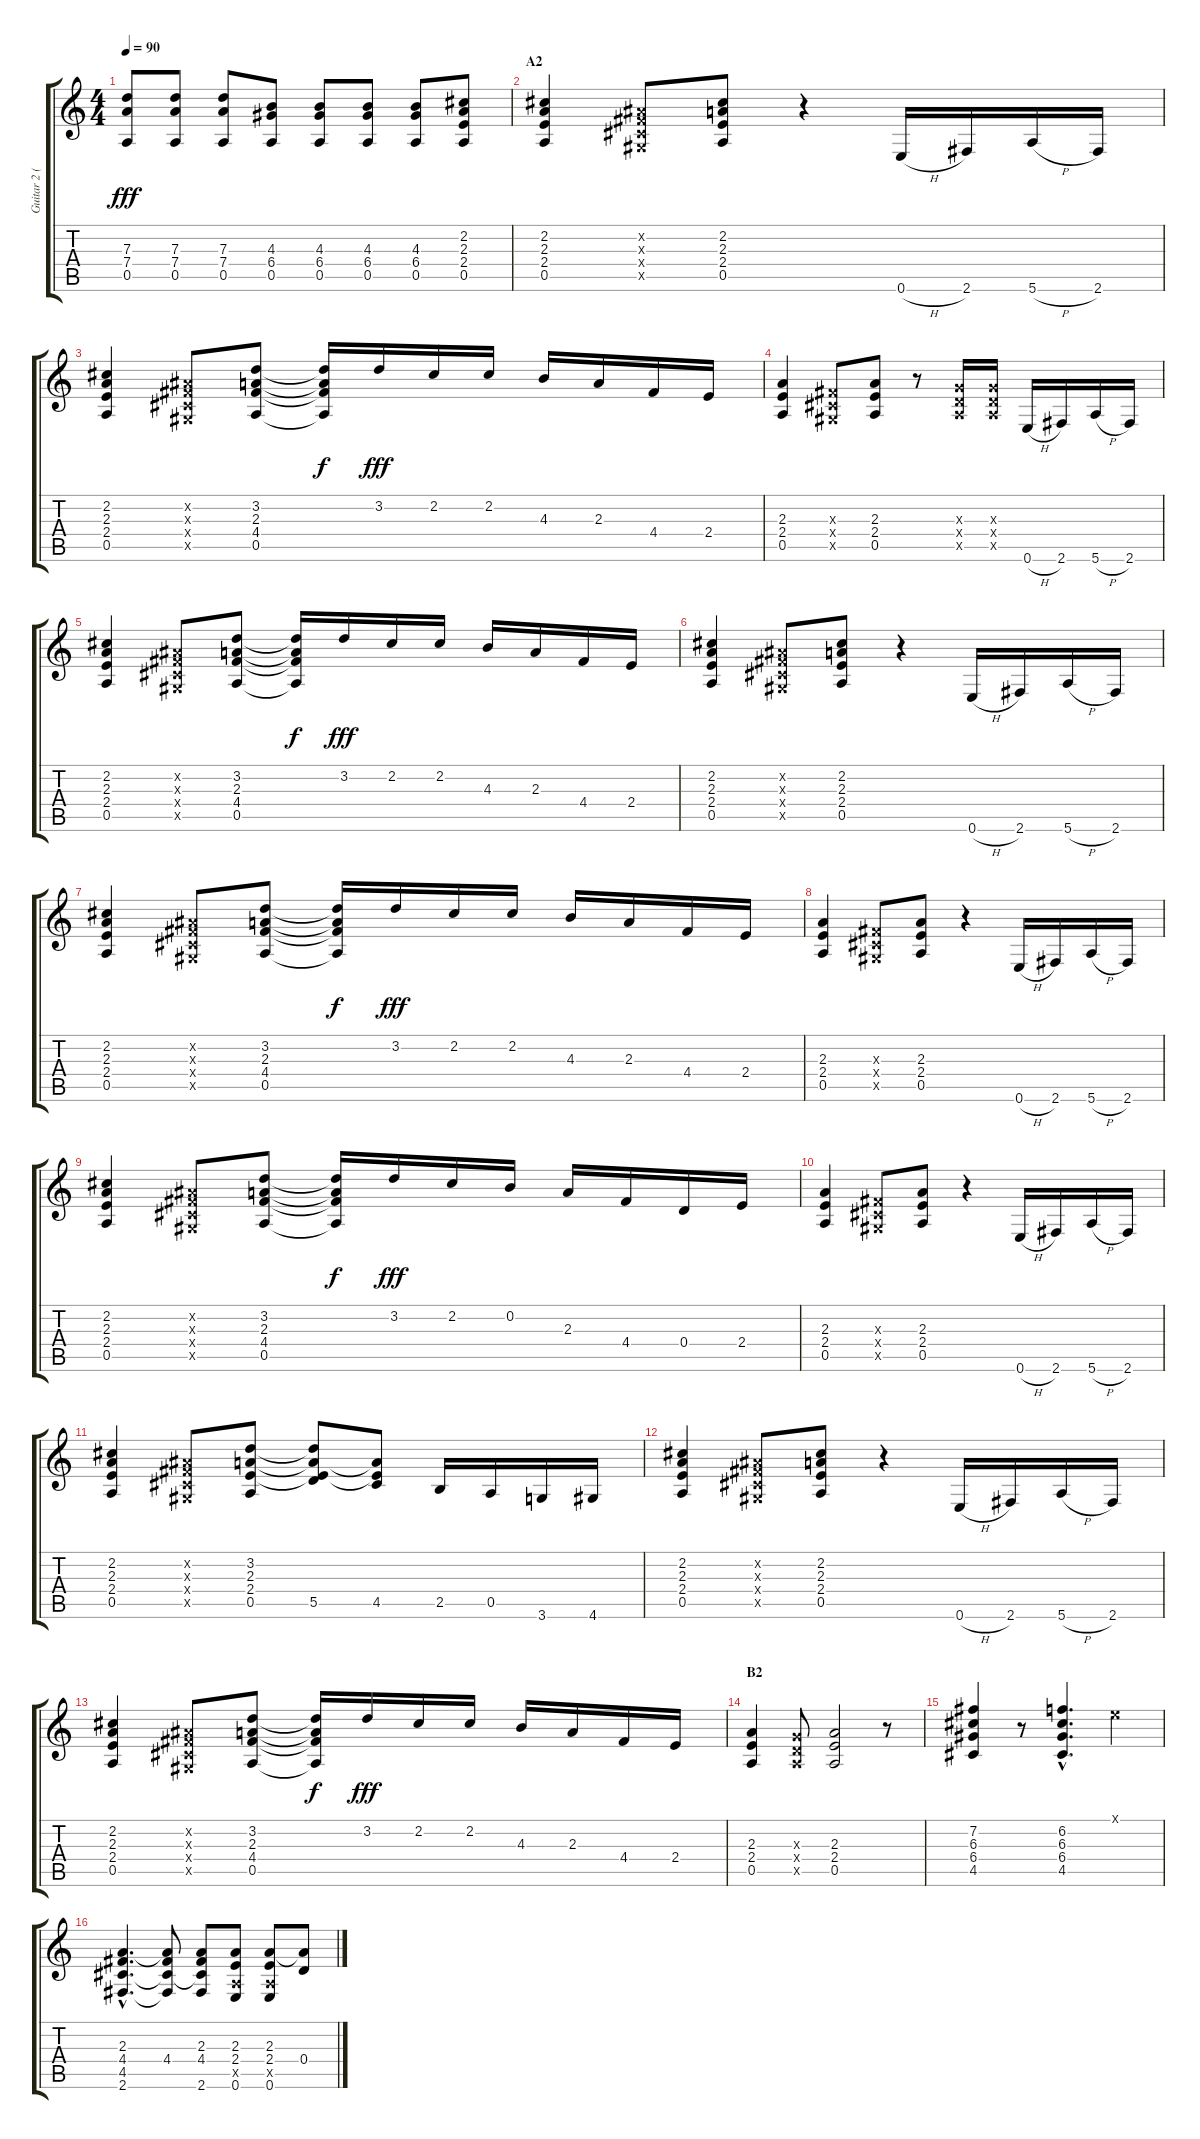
\track ("Guitar 2 (Rhythm)" "Guitar 2 (") {instrument distortionguitar}
\staff {score tabs}
\tuning (E4 B3 G3 D3 A2 E2) {hide}
\ts (4 4)
\tempo 90
\clef g2
\ks c
(7.3 7.4 0.5).8{dy fff} (7.3 7.4 0.5).8 (7.3 7.4 0.5).8 (4.3 6.4 0.5).8 (4.3 6.4 0.5).8 (4.3 6.4 0.5).8 (4.3 6.4 0.5).8 (2.2 2.3 2.4 0.5).8 |
\section ("" "A2")
(2.2 2.3 2.4 0.5).4 (-1.2{x} -1.3{x} -1.4{x} -1.5{x}).8 (2.2 2.3 2.4 0.5).8 r.4 0.6{h}.16 2.6.16 5.6{h}.16 2.6.16 |
(2.2 2.3 2.4 0.5).4 (-1.2{x} -1.3{x} -1.4{x} -1.5{x}).8 (3.2 2.3 4.4 0.5).8 (3.2{t} 2.3{t} 4.4{t} 0.5{t}).16{dy f} 3.2.16{dy fff} 2.2.16 2.2.16 4.3.16 2.3.16 4.4.16 2.4.16 |
(2.3 2.4 0.5).4 (-1.3{x} -1.4{x} -1.5{x}).8 (2.3 2.4 0.5).8 r.8 (0.3{x} 0.4{x} 0.5{x}).16 (0.3{x} 0.4{x} 0.5{x}).16 0.6{h}.16 2.6.16 5.6{h}.16 2.6.16 |
(2.2 2.3 2.4 0.5).4 (-1.2{x} -1.3{x} -1.4{x} -1.5{x}).8 (3.2 2.3 4.4 0.5).8 (3.2{t} 2.3{t} 4.4{t} 0.5{t}).16{dy f} 3.2.16{dy fff} 2.2.16 2.2.16 4.3.16 2.3.16 4.4.16 2.4.16 |
(2.2 2.3 2.4 0.5).4 (-1.2{x} -1.3{x} -1.4{x} -1.5{x}).8 (2.2 2.3 2.4 0.5).8 r.4 0.6{h}.16 2.6.16 5.6{h}.16 2.6.16 |
(2.2 2.3 2.4 0.5).4 (-1.2{x} -1.3{x} -1.4{x} -1.5{x}).8 (3.2 2.3 4.4 0.5).8 (3.2{t} 2.3{t} 4.4{t} 0.5{t}).16{dy f} 3.2.16{dy fff} 2.2.16 2.2.16 4.3.16 2.3.16 4.4.16 2.4.16 |
(2.3 2.4 0.5).4 (-1.3{x} -1.4{x} -1.5{x}).8 (2.3 2.4 0.5).8 r.4 0.6{h}.16 2.6.16 5.6{h}.16 2.6.16 |
(2.2 2.3 2.4 0.5).4 (-1.2{x} -1.3{x} -1.4{x} -1.5{x}).8 (3.2 2.3 4.4 0.5).8 (3.2{t} 2.3{t} 4.4{t} 0.5{t}).16{dy f} 3.2.16{dy fff} 2.2.16 0.2.16 2.3.16 4.4.16 0.4.16 2.4.16 |
(2.3 2.4 0.5).4 (-1.3{x} -1.4{x} -1.5{x}).8 (2.3 2.4 0.5).8 r.4 0.6{h}.16 2.6.16 5.6{h}.16 2.6.16 |
(2.2 2.3 2.4 0.5).4 (-1.2{x} -1.3{x} -1.4{x} -1.5{x}).8 (3.2 2.3 2.4 0.5).8 (3.2{t} 2.3{t} 2.4{t} 5.5).8 (2.3{t} 2.4{t} 4.5).8 2.5.16 0.5.16 3.6.16 4.6.16 |
(2.2 2.3 2.4 0.5).4 (-1.2{x} -1.3{x} -1.4{x} -1.5{x}).8 (2.2 2.3 2.4 0.5).8 r.4 0.6{h}.16 2.6.16 5.6{h}.16 2.6.16 |
(2.2 2.3 2.4 0.5).4 (-1.2{x} -1.3{x} -1.4{x} -1.5{x}).8 (3.2 2.3 4.4 0.5).8 (3.2{t} 2.3{t} 4.4{t} 0.5{t}).16{dy f} 3.2.16{dy fff} 2.2.16 2.2.16 4.3.16 2.3.16 4.4.16 2.4.16 |
\section ("" "B2")
(2.3 2.4 0.5).4 (0.3{x} 0.4{x} 0.5{x}).8 (2.3 2.4 0.5).2 r.8 |
(7.2 6.3 6.4 4.5).4 r.8 (6.2{hac} 6.3{hac} 6.4{hac} 4.5{hac}).4{d} 0.1{x}.4 |
(2.3{hac} 4.4{hac} 4.5{hac} 2.6{hac}).4{d} (2.3{t} 4.4 4.5{t} 2.6{t}).8 (2.3 4.4 4.5{t} 2.6).8 (2.3 2.4 0.5{x} 0.6).8 (2.3 2.4 0.5{x} 0.6).8 (2.3{t} 0.4).8
